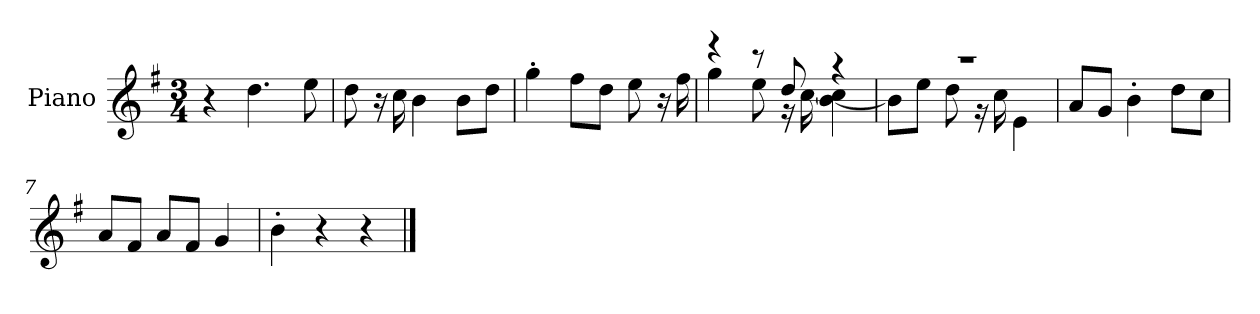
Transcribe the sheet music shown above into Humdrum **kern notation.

**kern
*part1
*staff1
*I"Piano
*I'P-no
*clefG2
*k[f#]
*M3/4
*MM178
=1
4r
4.dd\
8ee\
=2
8dd\
16r
16cc\
4b\
8b\L
8dd\J
=3
4gg'\
8ff#\L
8dd\J
8ee\
16r
16ff#\
=4
*^
4r	4gg\
8r	8ee\
8dd/	16r
.	[16cc\
4r	[4b\ 4cc\]
=5	=5
2.r	8b\L]
.	8ee\J
.	8dd\
.	16r
.	16cc\
.	4e\
*v	*v
=6
8a/L
8g/J
4b'\
8dd\L
8cc\J
=7
8a/L
8f#/J
8a/L
8f#/J
4g/
!!LO:LB:g=z
=8
4b'\
4r
4r
==
*-
